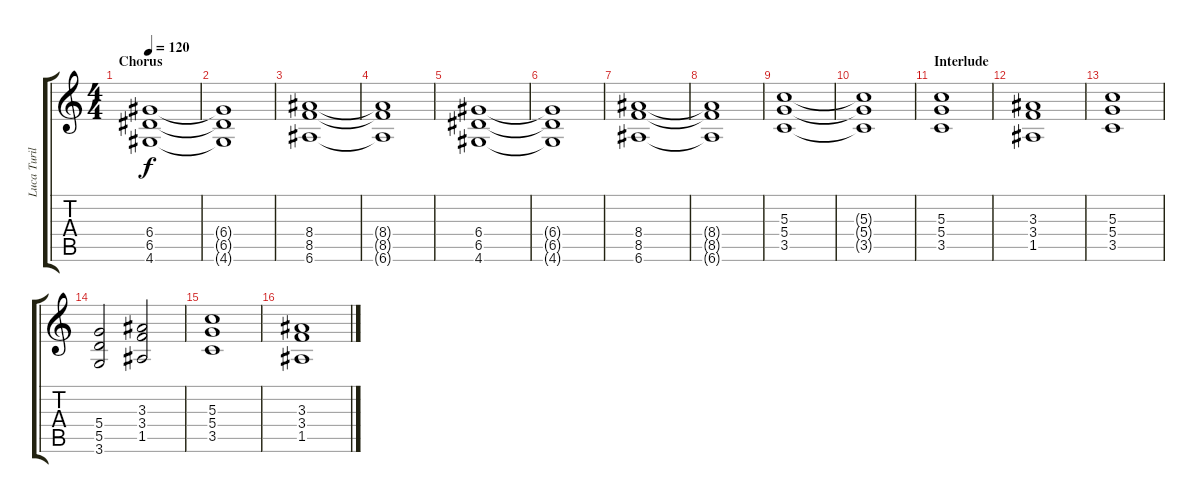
\track ("Luca Turilli - Rhythm Guitar" "Luca Turil") {instrument overdrivenguitar}
\staff {score tabs}
\tuning (E4 B3 G3 D3 A2 E2) {hide}
\ts (4 4)
\section ("" "Chorus")
\tempo 120
\clef g2
\ks c
(6.4 6.5 4.6).1{dy f} |
(6.4{t} 6.5{t} 4.6{t}).1 |
(8.4 8.5 6.6).1 |
(8.4{t} 8.5{t} 6.6{t}).1 |
(6.4 6.5 4.6).1 |
(6.4{t} 6.5{t} 4.6{t}).1 |
(8.4 8.5 6.6).1 |
(8.4{t} 8.5{t} 6.6{t}).1 |
(5.3 5.4 3.5).1 |
(5.3{t} 5.4{t} 3.5{t}).1 |
\section ("" "Interlude")
(5.3 5.4 3.5).1 |
(3.3 3.4 1.5).1 |
(5.3 5.4 3.5).1 |
(5.4 5.5 3.6).2 (3.3 3.4 1.5).2 |
(5.3 5.4 3.5).1 |
(3.3 3.4 1.5).1
